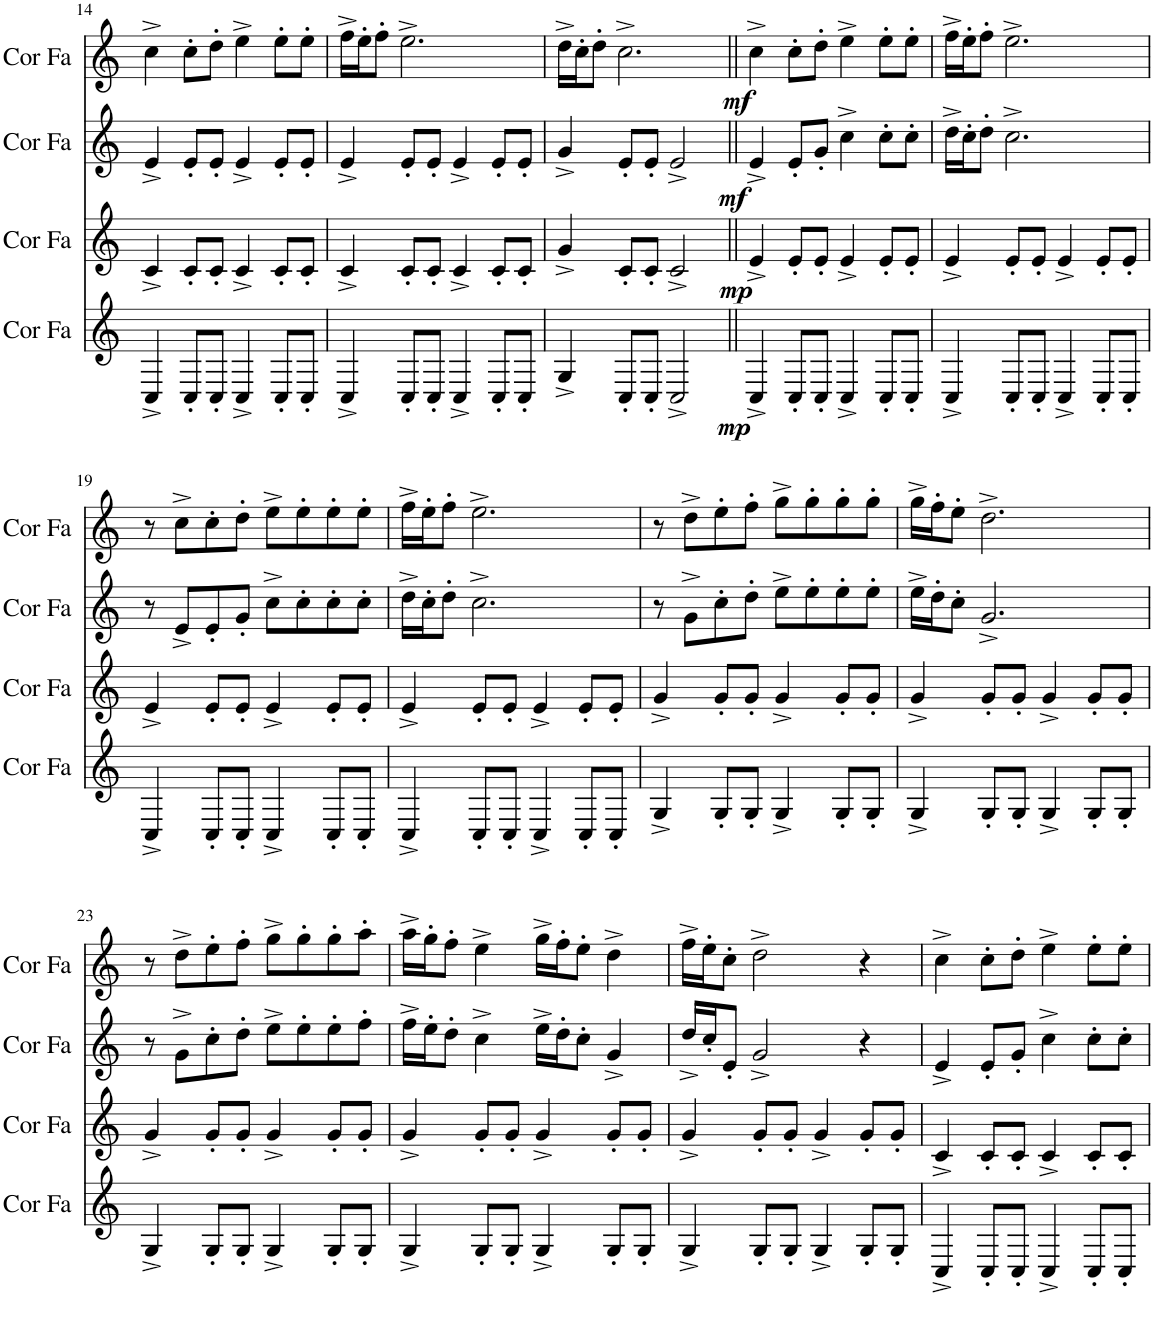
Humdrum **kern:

**kern	**dynam	**kern	**dynam	**kern	**dynam	**kern	**dynam
*part4	*part4	*part3	*part3	*part2	*part2	*part1	*part1
*staff4	*staff4	*staff3	*staff3	*staff2	*staff2	*staff1	*staff1
*I"Cor en Fa	*	*I"Cor en Fa	*	*I"Cor en Fa	*	*I"Cor en Fa	*
*I'Cor Fa	*	*I'Cor Fa	*	*I'Cor Fa	*	*I'Cor Fa	*
!!LO:PB:g=z
*clefG2	*	*clefG2	*	*clefG2	*	*clefG2	*
*Trd4c7	*	*Trd4c7	*	*Trd4c7	*	*Trd4c7	*
*k[]	*	*k[]	*	*k[]	*	*k[]	*
*M4/4	*	*M4/4	*	*M4/4	*	*M4/4	*
=14	=14	=14	=14	=14	=14	=14	=14
4C^/	.	4c^/	.	4e^/	.	4cc^\	.
8C'/L	.	8c'/L	.	8e'/L	.	8cc'\L	.
8C'/J	.	8c'/J	.	8e'/J	.	8dd'\J	.
4C^/	.	4c^/	.	4e^/	.	4ee^\	.
8C'/L	.	8c'/L	.	8e'/L	.	8ee'\L	.
8C'/J	.	8c'/J	.	8e'/J	.	8ee'\J	.
=15	=15	=15	=15	=15	=15	=15	=15
4C^/	.	4c^/	.	4e^/	.	16ff^\LL	.
.	.	.	.	.	.	16ee'\J	.
.	.	.	.	.	.	8ff'\J	.
8C'/L	.	8c'/L	.	8e'/L	.	2.ee^\	.
8C'/J	.	8c'/J	.	8e'/J	.	.	.
4C^/	.	4c^/	.	4e^/	.	.	.
8C'/L	.	8c'/L	.	8e'/L	.	.	.
8C'/J	.	8c'/J	.	8e'/J	.	.	.
=16	=16	=16	=16	=16	=16	=16	=16
4G^/	.	4g^/	.	4g^/	.	16dd^\LL	.
.	.	.	.	.	.	16cc'\J	.
.	.	.	.	.	.	8dd'\J	.
8C'/L	.	8c'/L	.	8e'/L	.	2.cc^\	.
8C'/J	.	8c'/J	.	8e'/J	.	.	.
2C^/	.	2c^/	.	2e^/	.	.	.
=17||	=17||	=17||	=17||	=17||	=17||	=17||	=17||
!	!LO:DY:b	!	!LO:DY:b	!	!LO:DY:b	!	!LO:DY:b
4C^/	mp	4e^/	mp	4e^/	mf	4cc^\	mf
8C'/L	.	8e'/L	.	8e'/L	.	8cc'\L	.
8C'/J	.	8e'/J	.	8g'/J	.	8dd'\J	.
4C^/	.	4e^/	.	4cc^\	.	4ee^\	.
8C'/L	.	8e'/L	.	8cc'\L	.	8ee'\L	.
8C'/J	.	8e'/J	.	8cc'\J	.	8ee'\J	.
=18	=18	=18	=18	=18	=18	=18	=18
4C^/	.	4e^/	.	16dd^\LL	.	16ff^\LL	.
.	.	.	.	16cc'\J	.	16ee'\J	.
.	.	.	.	8dd'\J	.	8ff'\J	.
8C'/L	.	8e'/L	.	2.cc^\	.	2.ee^\	.
8C'/J	.	8e'/J	.	.	.	.	.
4C^/	.	4e^/	.	.	.	.	.
8C'/L	.	8e'/L	.	.	.	.	.
8C'/J	.	8e'/J	.	.	.	.	.
!!LO:LB:g=z
=19	=19	=19	=19	=19	=19	=19	=19
4C^/	.	4e^/	.	8r	.	8r	.
.	.	.	.	8e^/L	.	8cc^\L	.
8C'/L	.	8e'/L	.	8e'/	.	8cc'\	.
8C'/J	.	8e'/J	.	8g'/J	.	8dd'\J	.
4C^/	.	4e^/	.	8cc^\L	.	8ee^\L	.
.	.	.	.	8cc'\	.	8ee'\	.
8C'/L	.	8e'/L	.	8cc'\	.	8ee'\	.
8C'/J	.	8e'/J	.	8cc'\J	.	8ee'\J	.
=20	=20	=20	=20	=20	=20	=20	=20
4C^/	.	4e^/	.	16dd^\LL	.	16ff^\LL	.
.	.	.	.	16cc'\J	.	16ee'\J	.
.	.	.	.	8dd'\J	.	8ff'\J	.
8C'/L	.	8e'/L	.	2.cc^\	.	2.ee^\	.
8C'/J	.	8e'/J	.	.	.	.	.
4C^/	.	4e^/	.	.	.	.	.
8C'/L	.	8e'/L	.	.	.	.	.
8C'/J	.	8e'/J	.	.	.	.	.
=21	=21	=21	=21	=21	=21	=21	=21
4G^/	.	4g^/	.	8r	.	8r	.
.	.	.	.	8g^\L	.	8dd^\L	.
8G'/L	.	8g'/L	.	8cc'\	.	8ee'\	.
8G'/J	.	8g'/J	.	8dd'\J	.	8ff'\J	.
4G^/	.	4g^/	.	8ee^\L	.	8gg^\L	.
.	.	.	.	8ee'\	.	8gg'\	.
8G'/L	.	8g'/L	.	8ee'\	.	8gg'\	.
8G'/J	.	8g'/J	.	8ee'\J	.	8gg'\J	.
=22	=22	=22	=22	=22	=22	=22	=22
4G^/	.	4g^/	.	16ee^\LL	.	16gg^\LL	.
.	.	.	.	16dd'\J	.	16ff'\J	.
.	.	.	.	8cc'\J	.	8ee'\J	.
8G'/L	.	8g'/L	.	2.g^/	.	2.dd^\	.
8G'/J	.	8g'/J	.	.	.	.	.
4G^/	.	4g^/	.	.	.	.	.
8G'/L	.	8g'/L	.	.	.	.	.
8G'/J	.	8g'/J	.	.	.	.	.
!!LO:LB:g=z
=23	=23	=23	=23	=23	=23	=23	=23
4G^/	.	4g^/	.	8r	.	8r	.
.	.	.	.	8g^\L	.	8dd^\L	.
8G'/L	.	8g'/L	.	8cc'\	.	8ee'\	.
8G'/J	.	8g'/J	.	8dd'\J	.	8ff'\J	.
4G^/	.	4g^/	.	8ee^\L	.	8gg^\L	.
.	.	.	.	8ee'\	.	8gg'\	.
8G'/L	.	8g'/L	.	8ee'\	.	8gg'\	.
8G'/J	.	8g'/J	.	8ff'\J	.	8aa'\J	.
=24	=24	=24	=24	=24	=24	=24	=24
4G^/	.	4g^/	.	16ff^\LL	.	16aa^\LL	.
.	.	.	.	16ee'\J	.	16gg'\J	.
.	.	.	.	8dd'\J	.	8ff'\J	.
8G'/L	.	8g'/L	.	4cc^\	.	4ee^\	.
8G'/J	.	8g'/J	.	.	.	.	.
4G^/	.	4g^/	.	16ee^\LL	.	16gg^\LL	.
.	.	.	.	16dd'\J	.	16ff'\J	.
.	.	.	.	8cc'\J	.	8ee'\J	.
8G'/L	.	8g'/L	.	4g^/	.	4dd^\	.
8G'/J	.	8g'/J	.	.	.	.	.
=25	=25	=25	=25	=25	=25	=25	=25
4G^/	.	4g^/	.	16dd^/LL	.	16ff^\LL	.
.	.	.	.	16cc'/J	.	16ee'\J	.
.	.	.	.	8e'/J	.	8cc'\J	.
8G'/L	.	8g'/L	.	2g^/	.	2dd^\	.
8G'/J	.	8g'/J	.	.	.	.	.
4G^/	.	4g^/	.	.	.	.	.
8G'/L	.	8g'/L	.	4r	.	4r	.
8G'/J	.	8g'/J	.	.	.	.	.
=26	=26	=26	=26	=26	=26	=26	=26
4C^/	.	4c^/	.	4e^/	.	4cc^\	.
8C'/L	.	8c'/L	.	8e'/L	.	8cc'\L	.
8C'/J	.	8c'/J	.	8g'/J	.	8dd'\J	.
4C^/	.	4c^/	.	4cc^\	.	4ee^\	.
8C'/L	.	8c'/L	.	8cc'\L	.	8ee'\L	.
8C'/J	.	8c'/J	.	8cc'\J	.	8ee'\J	.
=	=	=	=	=	=	=	=
*-	*-	*-	*-	*-	*-	*-	*-
